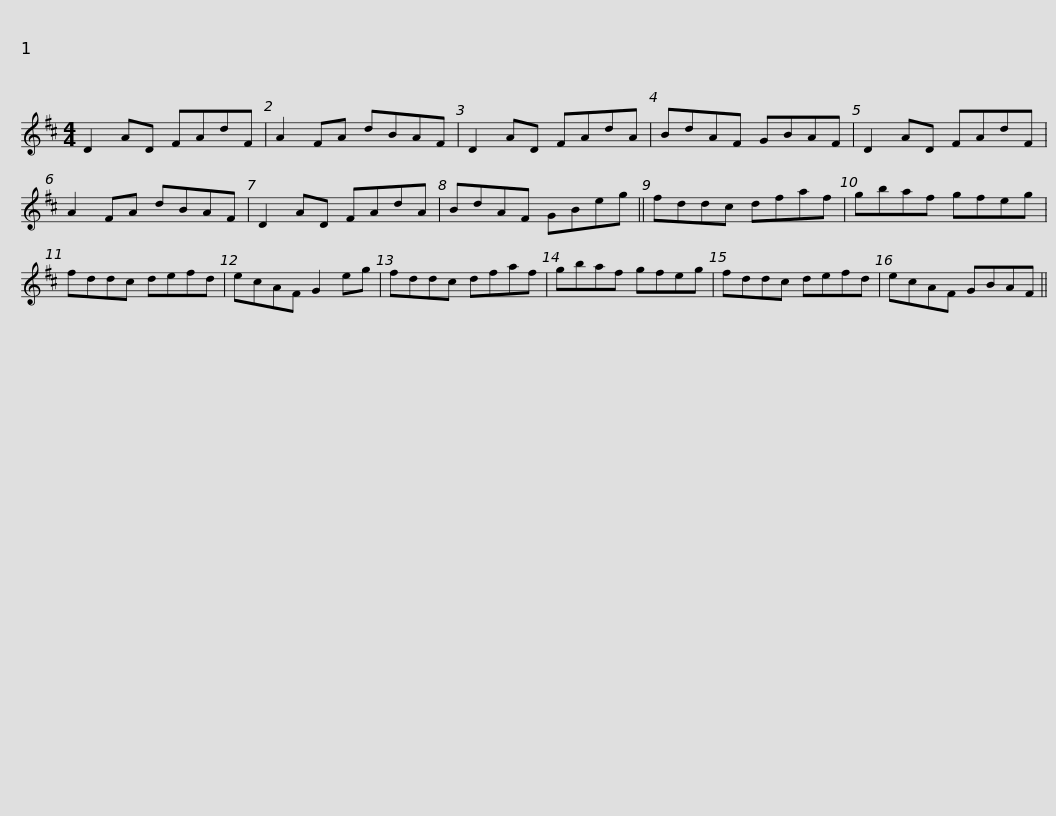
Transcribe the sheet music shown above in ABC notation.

X:1
L:1/8
M:4/4
I:linebreak $
K:D
V:1 treble
V:1
 D2 AD FAdF | A2 FA dBAF | D2 AD FAdA | BdAF GBAF | D2 AD FAdF | %5
 A2 FA dBAF |$ D2 AD FAdA | BdAF GBeg || fddc dfaf | gbaf gfeg | %10
 fddc defd |$ ecAF G2 eg | fddc dfaf | gbaf gfeg | fddc defd | %15
 ecAF GBAF || %16
